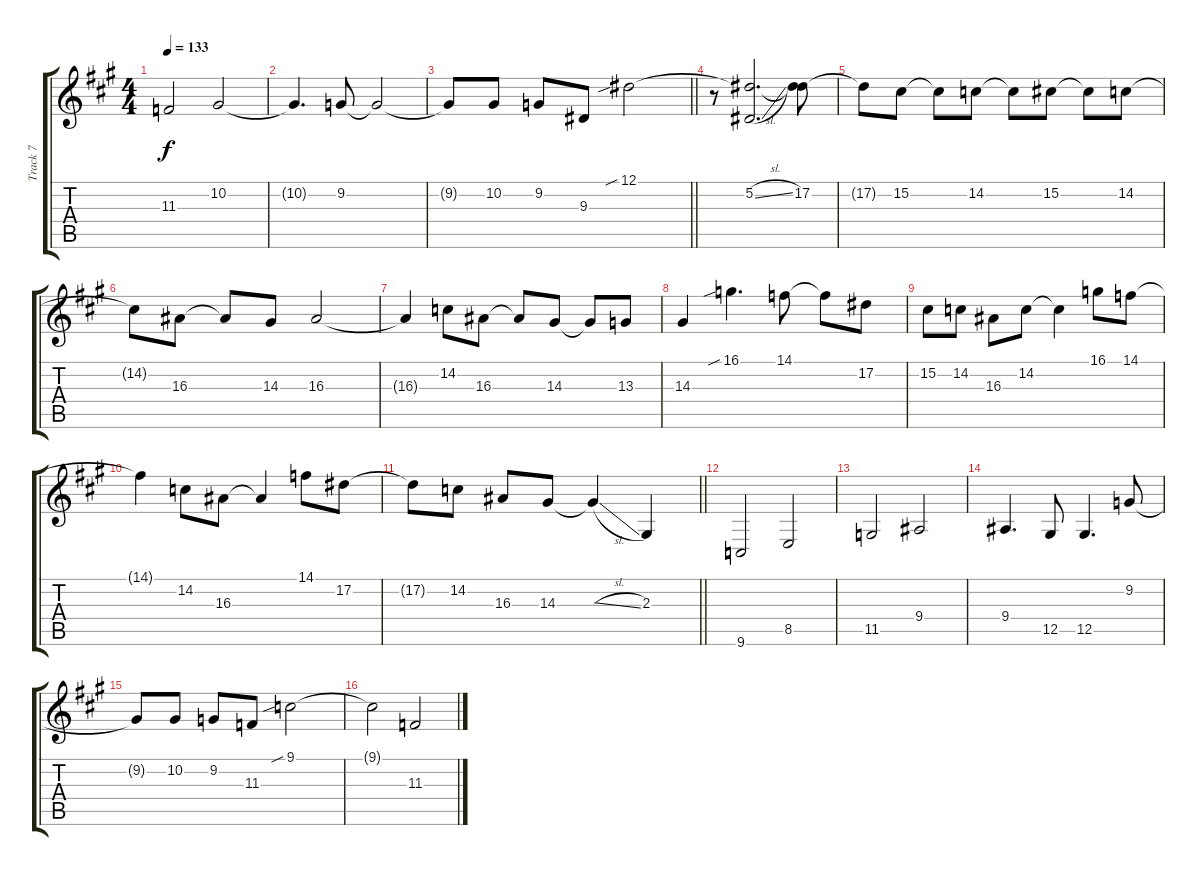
\track ("Track 7" "Track 7") {mute instrument lead2sawtooth}
\staff {score tabs}
\tuning (Eb4 Bb3 Gb3 Db3 Ab2 Eb2) {hide}
\ts (4 4)
\tempo 133
\clef g2
\ks a
11.3.2{dy f} 10.2.2 |
10.2{t}.4{d} 9.2.8 9.2{t}.2 |
\barLineRight lightlight
9.2{t}.8 10.2.8 9.2.8 9.3.8 12.1{sib}.2 |
r.8 (12.1{t} 5.2{sl}).2{d} (12.1{t} 17.2).8 |
17.2{t}.8 15.2.8 15.2{t}.8 14.2.8 14.2{t}.8 15.2.8 15.2{t}.8 14.2.8 |
14.2{t}.8 16.3.8 16.3{t}.8 14.3.8 16.3.2 |
16.3{t}.4 14.2.8 16.3.8 16.3{t}.8 14.3.8 14.3{t}.8 13.3.8 |
14.3.4 16.1{sib}.4{d} 14.1.8 14.1{t}.8 17.2.8 |
15.2.8 14.2.8 16.3.8 14.2.8 14.2{t}.4 16.1.8 14.1.8 |
14.1{t}.4 14.2.8 16.3.8 16.3{t}.4 14.1.8 17.2.8 |
\barLineRight lightlight
17.2{t}.8 14.2.8 16.3.8 14.3.8 14.3{sl t}.4 2.3.4 |
9.6.2 8.5.2 |
11.5.2 9.4.2 |
9.4.4{d} 12.5.8 12.5.4{d} 9.2.8 |
9.2{t}.8 10.2.8 9.2.8 11.3.8 9.1{sib}.2 |
9.1{t}.2 11.3.2
